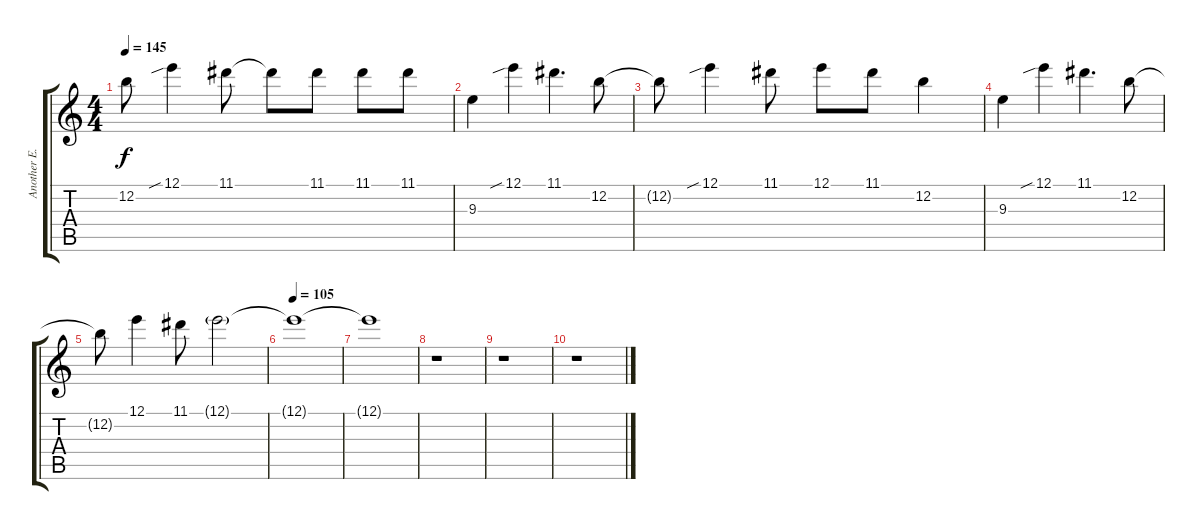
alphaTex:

\track ("Another E.Guitar" "Another E.") {instrument overdrivenguitar}
\staff {score tabs}
\tuning (E4 B3 G3 D3 A2 E2) {hide}
\ts (4 4)
\tempo 145
\clef g2
\ks c
12.2{t}.8{dy f} 12.1{sib}.4 11.1.8 11.1{t}.8 11.1.8 11.1.8 11.1.8 |
9.3.4 12.1{sib}.4 11.1.4{d} 12.2.8 |
12.2{t}.8 12.1{sib}.4 11.1.8 12.1.8 11.1.8 12.2.4 |
9.3.4 12.1{sib}.4 11.1.4{d} 12.2.8 |
12.2{t}.8 12.1.4 11.1.8 12.1{g}.2 |
\tempo 105
12.1{t}.1 |
12.1{t}.1 |
r.1 |
r.1 |
r.1
